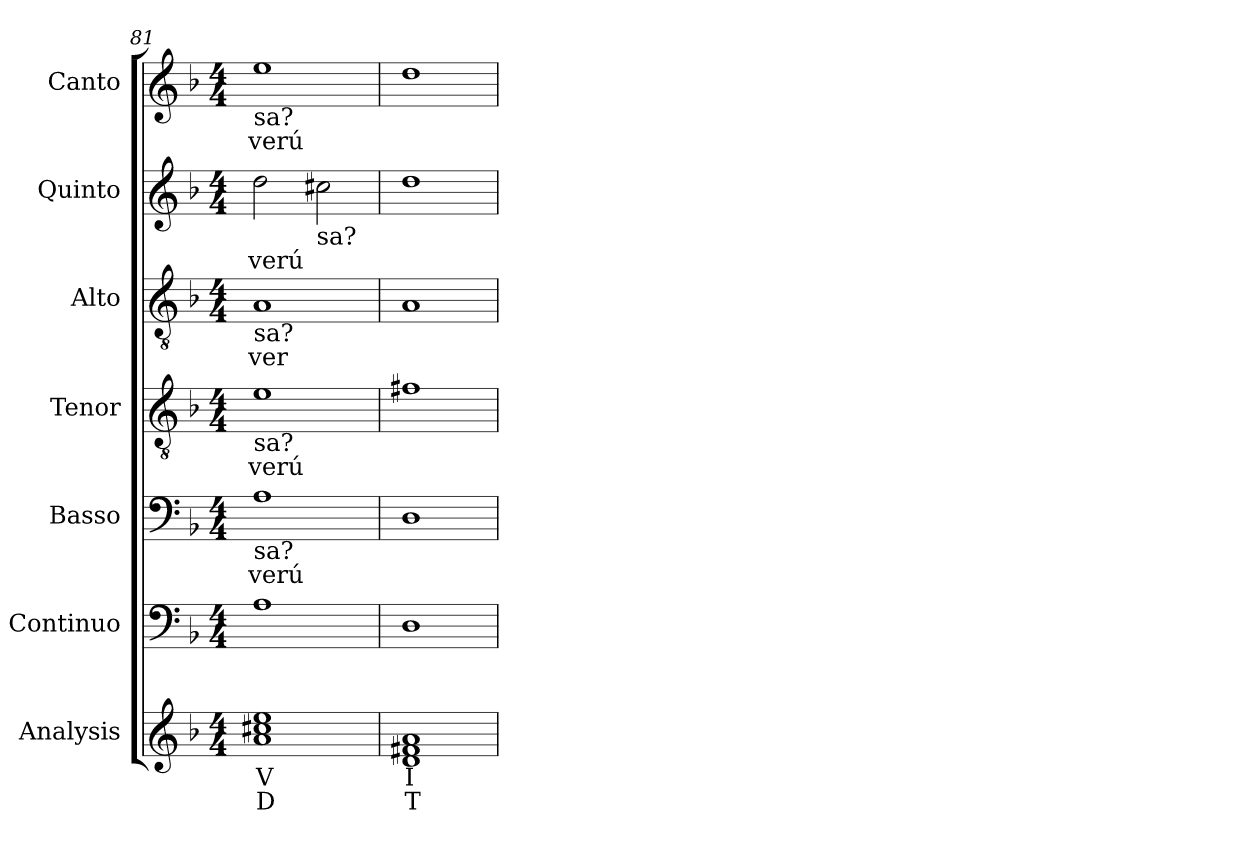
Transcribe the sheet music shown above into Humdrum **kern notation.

**kern	**text	**text	**kern	**kern	**text	**kern	**text	**kern	**text	**kern	**text	**kern	**text
*part7	*part7	*part7	*part6	*part5	*part5	*part4	*part4	*part3	*part3	*part2	*part2	*part1	*part1
*staff7	*staff7	*staff7	*staff6	*staff5	*staff5	*staff4	*staff4	*staff3	*staff3	*staff2	*staff2	*staff1	*staff1
*I"Analysis	*	*	*I"Continuo	*I"Basso	*	*I"Tenor	*	*I"Alto	*	*I"Quinto	*	*I"Canto	*
*	*	*	*clefF4	*clefF4	*	*clefGv2	*	*clefGv2	*	*clefG2	*	*clefG2	*
*k[b-]	*	*	*k[b-]	*k[b-]	*	*k[b-]	*	*k[b-]	*	*k[b-]	*	*k[b-]	*
*	*	*	*F:	*F:	*	*F:	*	*F:	*	*F:	*	*F:	*
*M4/4	*	*	*M4/4	*M4/4	*	*M4/4	*	*M4/4	*	*M4/4	*	*M4/4	*
=81	=81	=81	=81	=81	=81	=81	=81	=81	=81	=81	=81	=81	=81
!	!	!	!	!	!LO:LY:b	!	!	!	!	!	!	!	!
!	!	!	!	!	!	!	!LO:LY:b	!	!	!	!	!	!
!	!	!	!	!	!	!	!	!	!LO:LY:b	!	!	!	!
!	!	!	!	!	!	!	!	!	!	!	!LO:LY:b	!	!
!	!	!	!	!	!	!	!	!	!	!	!	!LO:TX:b:t=sa?	!
!	!	!	!	!	!	!	!	!LO:TX:b:t=sa?	!	!	!	!	!
!	!	!	!	!	!	!LO:TX:b:t=sa?	!	!	!	!	!	!	!
!	!	!	!	!LO:TX:b:t=sa?	!	!	!	!	!	!	!	!	!
!	!	!	!	!	!	!	!	!	!	!	!	!	!LO:LY:b
1a 1cc#X 1ee	V	D	1A	1A	verú	1e	verú	1A	ver	2dd\	verú	1ee	verú
!	!	!	!	!	!	!	!	!	!	!LO:TX:b:t=sa?	!	!	!
.	.	.	.	.	.	.	.	.	.	2cc#X\	.	.	.
=82	=82	=82	=82	=82	=82	=82	=82	=82	=82	=82	=82	=82	=82
1d 1f#X 1a	I	T	1D	1D	.	1f#X	.	1A	.	1dd	.	1dd	.
=	=	=	=	=	=	=	=	=	=	=	=	=	=
*-	*-	*-	*-	*-	*-	*-	*-	*-	*-	*-	*-	*-	*-
